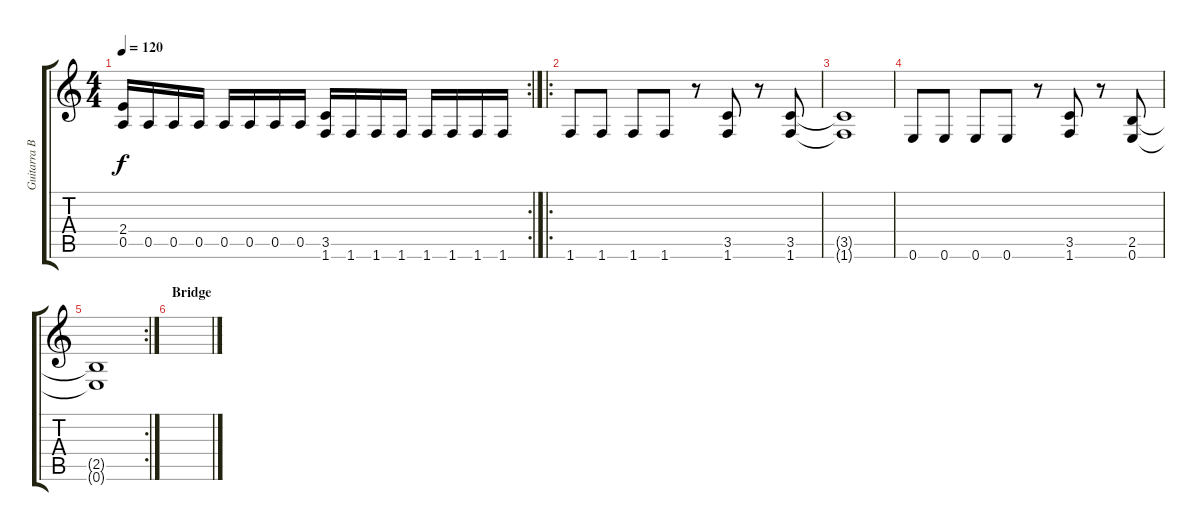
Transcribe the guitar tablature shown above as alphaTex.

\track ("Guitarra Base" "Guitarra B") {instrument overdrivenguitar}
\staff {score tabs}
\tuning (E4 B3 G3 D3 A2 E2) {hide}
\rc 2
\ts (4 4)
\tempo 120
\clef g2
\ks c
(2.4 0.5).16{dy f} 0.5.16 0.5.16 0.5.16 0.5.16 0.5.16 0.5.16 0.5.16 (3.5 1.6).16 1.6.16 1.6.16 1.6.16 1.6.16 1.6.16 1.6.16 1.6.16 |
\ro
1.6.8 1.6.8 1.6.8 1.6.8 r.8 (3.5 1.6).8 r.8 (3.5 1.6).8 |
(3.5{t} 1.6{t}).1 |
0.6.8 0.6.8 0.6.8 0.6.8 r.8 (3.5 1.6).8 r.8 (2.5 0.6).8 |
\rc 2
(2.5{t} 0.6{t}).1 |
\section ("" "Bridge")
